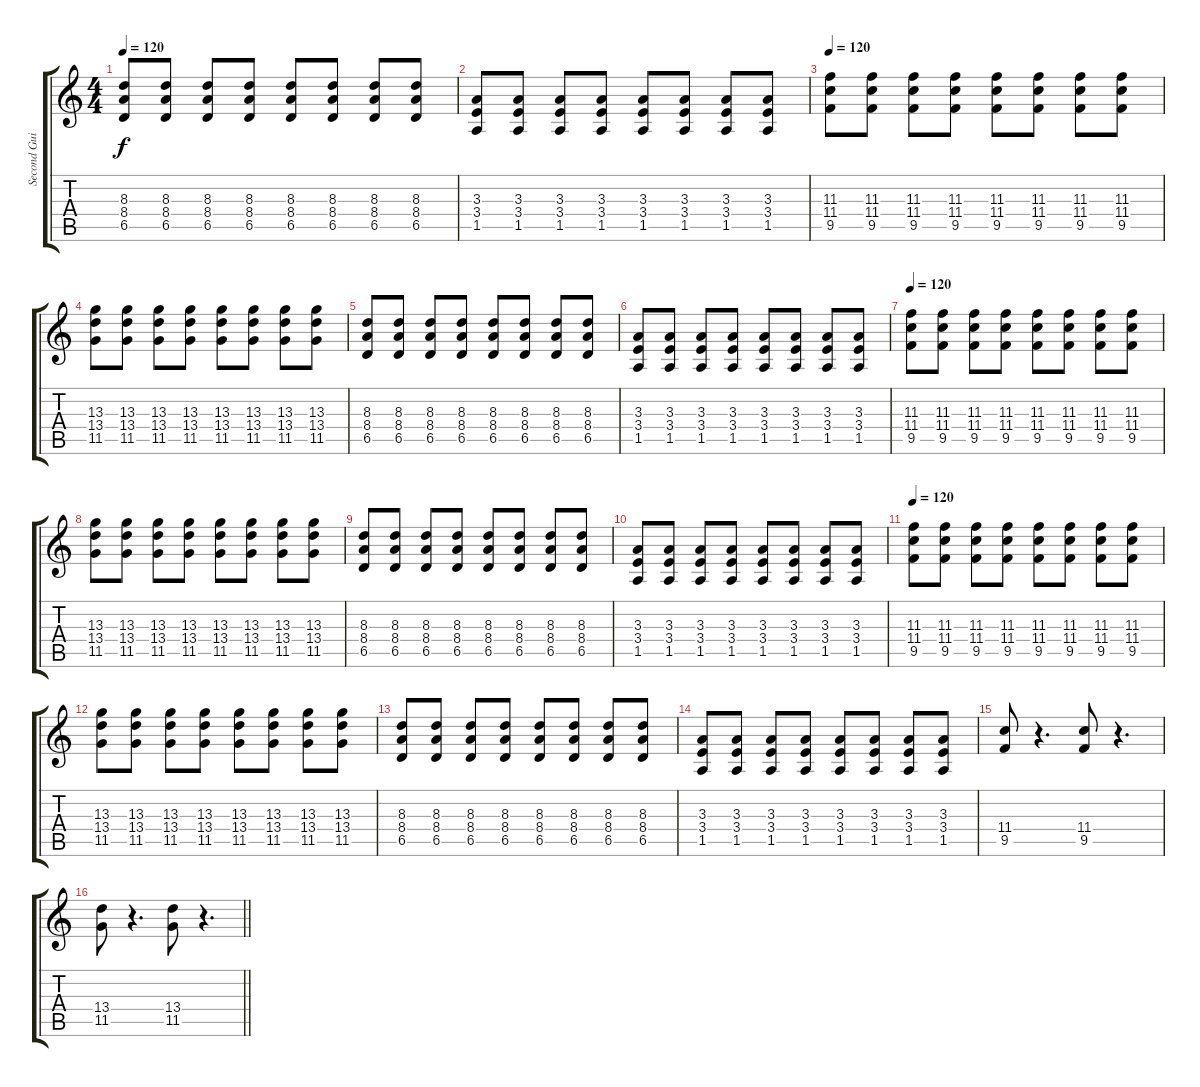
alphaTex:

\track ("Second Guitar" "Second Gui") {instrument overdrivenguitar}
\staff {score tabs}
\tuning (Eb4 Bb3 Gb3 Db3 Ab2 Eb2) {hide}
\ts (4 4)
\tempo 120
\clef g2
\ks c
(8.3 8.4 6.5).8{dy f} (8.3 8.4 6.5).8 (8.3 8.4 6.5).8 (8.3 8.4 6.5).8 (8.3 8.4 6.5).8 (8.3 8.4 6.5).8 (8.3 8.4 6.5).8 (8.3 8.4 6.5).8 |
(3.3 3.4 1.5).8 (3.3 3.4 1.5).8 (3.3 3.4 1.5).8 (3.3 3.4 1.5).8 (3.3 3.4 1.5).8 (3.3 3.4 1.5).8 (3.3 3.4 1.5).8 (3.3 3.4 1.5).8 |
\tempo 120
(11.3 11.4 9.5).8 (11.3 11.4 9.5).8 (11.3 11.4 9.5).8 (11.3 11.4 9.5).8 (11.3 11.4 9.5).8 (11.3 11.4 9.5).8 (11.3 11.4 9.5).8 (11.3 11.4 9.5).8 |
(13.3 13.4 11.5).8 (13.3 13.4 11.5).8 (13.3 13.4 11.5).8 (13.3 13.4 11.5).8 (13.3 13.4 11.5).8 (13.3 13.4 11.5).8 (13.3 13.4 11.5).8 (13.3 13.4 11.5).8 |
(8.3 8.4 6.5).8 (8.3 8.4 6.5).8 (8.3 8.4 6.5).8 (8.3 8.4 6.5).8 (8.3 8.4 6.5).8 (8.3 8.4 6.5).8 (8.3 8.4 6.5).8 (8.3 8.4 6.5).8 |
(3.3 3.4 1.5).8 (3.3 3.4 1.5).8 (3.3 3.4 1.5).8 (3.3 3.4 1.5).8 (3.3 3.4 1.5).8 (3.3 3.4 1.5).8 (3.3 3.4 1.5).8 (3.3 3.4 1.5).8 |
\tempo 120
(11.3 11.4 9.5).8 (11.3 11.4 9.5).8 (11.3 11.4 9.5).8 (11.3 11.4 9.5).8 (11.3 11.4 9.5).8 (11.3 11.4 9.5).8 (11.3 11.4 9.5).8 (11.3 11.4 9.5).8 |
(13.3 13.4 11.5).8 (13.3 13.4 11.5).8 (13.3 13.4 11.5).8 (13.3 13.4 11.5).8 (13.3 13.4 11.5).8 (13.3 13.4 11.5).8 (13.3 13.4 11.5).8 (13.3 13.4 11.5).8 |
(8.3 8.4 6.5).8 (8.3 8.4 6.5).8 (8.3 8.4 6.5).8 (8.3 8.4 6.5).8 (8.3 8.4 6.5).8 (8.3 8.4 6.5).8 (8.3 8.4 6.5).8 (8.3 8.4 6.5).8 |
(3.3 3.4 1.5).8 (3.3 3.4 1.5).8 (3.3 3.4 1.5).8 (3.3 3.4 1.5).8 (3.3 3.4 1.5).8 (3.3 3.4 1.5).8 (3.3 3.4 1.5).8 (3.3 3.4 1.5).8 |
\tempo 120
(11.3 11.4 9.5).8 (11.3 11.4 9.5).8 (11.3 11.4 9.5).8 (11.3 11.4 9.5).8 (11.3 11.4 9.5).8 (11.3 11.4 9.5).8 (11.3 11.4 9.5).8 (11.3 11.4 9.5).8 |
(13.3 13.4 11.5).8 (13.3 13.4 11.5).8 (13.3 13.4 11.5).8 (13.3 13.4 11.5).8 (13.3 13.4 11.5).8 (13.3 13.4 11.5).8 (13.3 13.4 11.5).8 (13.3 13.4 11.5).8 |
(8.3 8.4 6.5).8 (8.3 8.4 6.5).8 (8.3 8.4 6.5).8 (8.3 8.4 6.5).8 (8.3 8.4 6.5).8 (8.3 8.4 6.5).8 (8.3 8.4 6.5).8 (8.3 8.4 6.5).8 |
(3.3 3.4 1.5).8 (3.3 3.4 1.5).8 (3.3 3.4 1.5).8 (3.3 3.4 1.5).8 (3.3 3.4 1.5).8 (3.3 3.4 1.5).8 (3.3 3.4 1.5).8 (3.3 3.4 1.5).8 |
(11.4 9.5).8 r.4{d} (11.4 9.5).8 r.4{d} |
\barLineRight lightlight
(13.4 11.5).8 r.4{d} (13.4 11.5).8 r.4{d}
